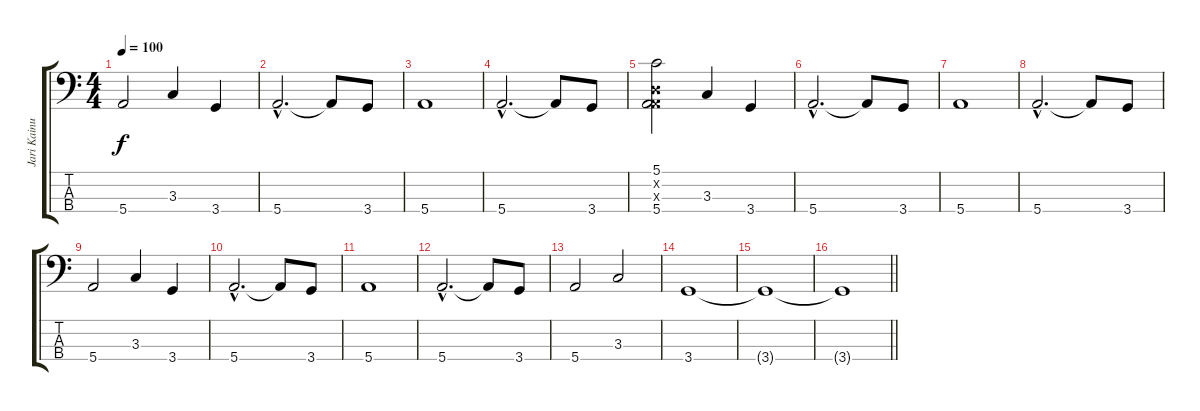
\track ("Jari Kainulainen" "Jari Kainu") {instrument electricbassfinger}
\staff {score tabs}
\tuning (G2 D2 A1 E1) {hide}
\ts (4 4)
\tempo 100
\clef f4
\ks c
5.4.2{dy f} 3.3.4 3.4.4 |
5.4{hac}.2{d} 5.4{t}.8 3.4.8 |
5.4.1 |
5.4{hac}.2{d} 5.4{t}.8 3.4.8 |
(5.1 0.2{x} 0.3{x} 5.4).2 3.3.4 3.4.4 |
5.4{hac}.2{d} 5.4{t}.8 3.4.8 |
5.4.1 |
5.4{hac}.2{d} 5.4{t}.8 3.4.8 |
5.4.2 3.3.4 3.4.4 |
5.4{hac}.2{d} 5.4{t}.8 3.4.8 |
5.4.1 |
5.4{hac}.2{d} 5.4{t}.8 3.4.8 |
5.4.2 3.3.2 |
3.4.1 |
3.4{t}.1 |
\barLineRight lightlight
3.4{t}.1
